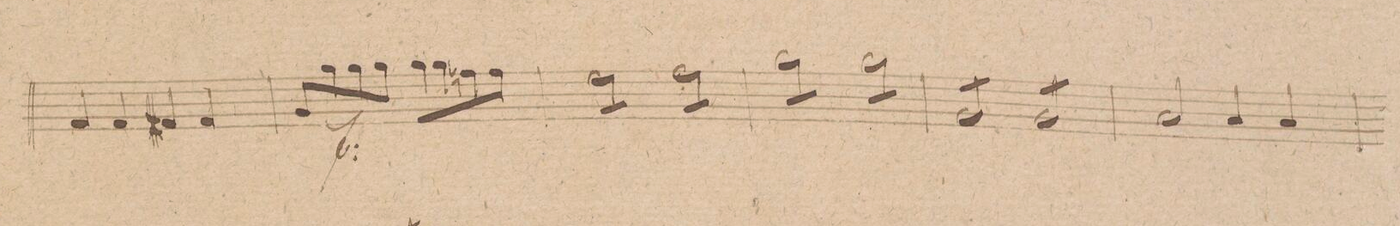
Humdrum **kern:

**kern	**dynam
*I"Baſso.	*
*clefF4	*
*k[f#c#g#]	*
*met(c|)	*
*M2/2	*
4AA/	.
4AA/	.
4AA#X/	.
4AA#/	.
=128	=128
8BB/L	.
8B\	f
8B\	.
8B\J	.
8B\L	.
8B\	.
8An\	.
8A\J	.
=129	=129
*tremolo	*
8G#\L	.
8G#\	.
8G#\	.
8G#\J	.
8A\L	.
8A\	.
8A\	.
8A\J	.
=130	=130
8B\L	.
8B\	.
8B\	.
8B\J	.
8B\L	.
8B\	.
8B\	.
8B\J	.
=131	=131
8BB/L	.
8BB/	.
8BB/	.
8BB/J	.
8BB/L	.
8BB/	.
8BB/	.
8BB/J	.
*Xtremolo	*
=132	=132
2C#/	.
4C#/	.
4C#/	.
=133	=133
*-	*-
